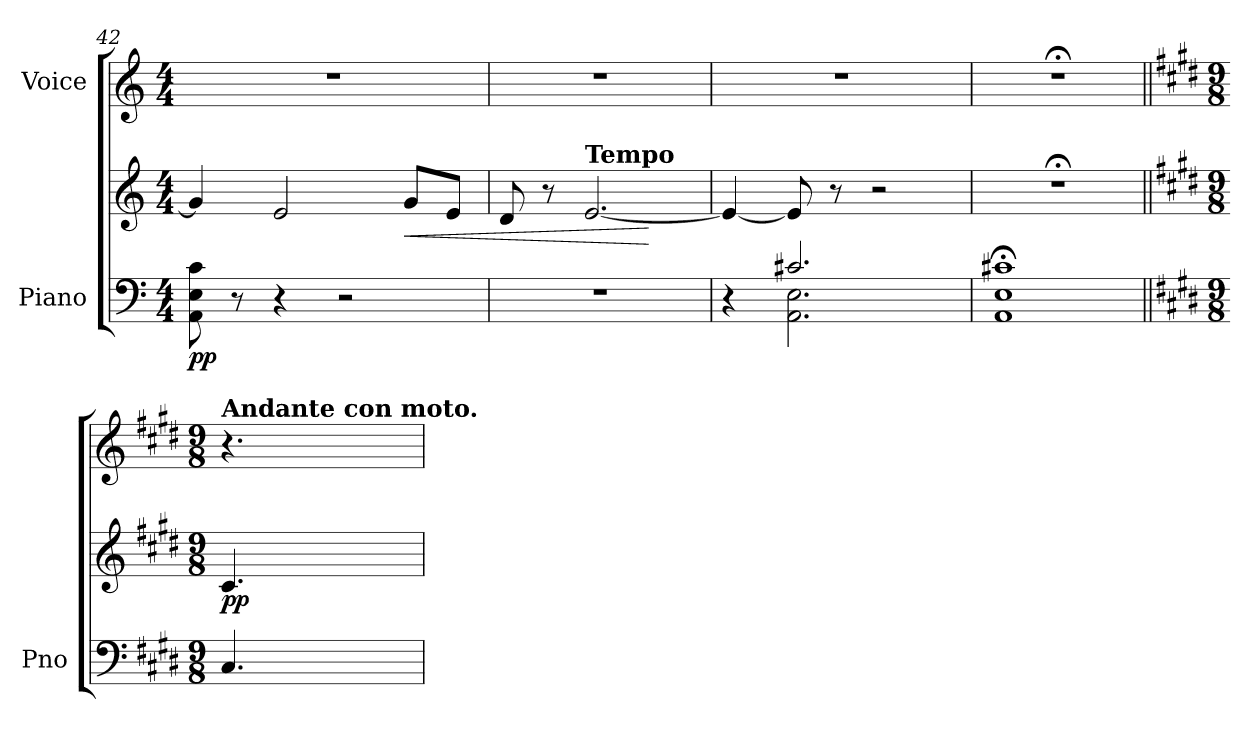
**kern	**kern	**dynam	**kern
*part2	*part2	*part2	*part1
*staff3	*staff2	*staff2/3	*staff1
*I"Piano	*	*	*I"Voice
*I'Pno	*	*	*
*clefF4	*clefG2	*	*clefG2
*k[]	*k[]	*	*k[]
*M4/4	*M4/4	*	*M4/4
=42	=42	=42	=42
!	!	!LO:DY:b=2	!
8AA\ 8E\ 8c\	4g/]	pp	1r
8r	.	.	.
4r	2e/	.	.
2r	.	.	.
!	!	!LO:HP:b	!
.	8g/L	<	.
.	8e/J	.	.
=43	=43	=43	=43
1r	8d/	.	1r
.	8r	.	.
!	!LO:TX:a:B:t=Tempo	!	!
.	[2.e/	.	.
.	.	[	.
=44	=44	=44	=44
*^	*	*	*
4r	4ryy	4e/_	.	1r
2.c#X/	2.AA\ 2.E\	8e/]	.	.
.	.	8r	.	.
.	.	2r	.	.
=45	=45	=45	=45	=45
1c#X;<	1AA 1E	1r;<	.	1r;<
*v	*v	*	*	*
=||	=||	=||	=||
*k[f#c#g#d#]	*k[f#c#g#d#]	*	*k[f#c#g#d#]
*M9/8	*M9/8	*	*M9/8
*^	*	*	*
!	!	!	!	!LO:TX:a:B:t=Andante con moto.
!	!	!	!LO:DY:b	!
*v	*v	*	*	*
4.C#/	4.c#/	pp	4.r
=	=	=	=
*-	*-	*-	*-
